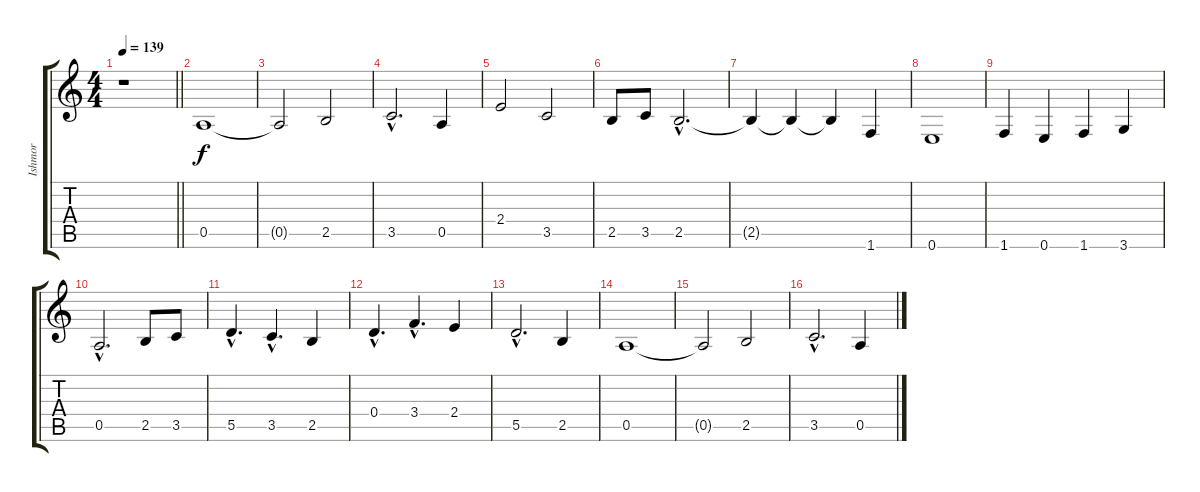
\track ("Ishmor" "Ishmor") {instrument distortionguitar}
\staff {score tabs}
\tuning (E4 B3 G3 D3 A2 E2) {hide}
\ts (4 4)
\tempo 139
\clef g2
\barLineRight lightlight
\ks c
r.1{dy f} |
0.5.1 |
0.5{t}.2 2.5.2 |
3.5{hac}.2{d} 0.5.4 |
2.4.2 3.5.2 |
2.5.8 3.5.8 2.5{hac}.2{d} |
2.5{t}.4 2.5{t}.4 2.5{t}.4 1.6.4 |
0.6.1 |
1.6.4 0.6.4 1.6.4 3.6.4 |
0.5{hac}.2{d} 2.5.8 3.5.8 |
5.5{hac}.4{d} 3.5{hac}.4{d} 2.5.4 |
0.4{hac}.4{d} 3.4{hac}.4{d} 2.4.4 |
5.5{hac}.2{d} 2.5.4 |
0.5.1 |
0.5{t}.2 2.5.2 |
3.5{hac}.2{d} 0.5.4
